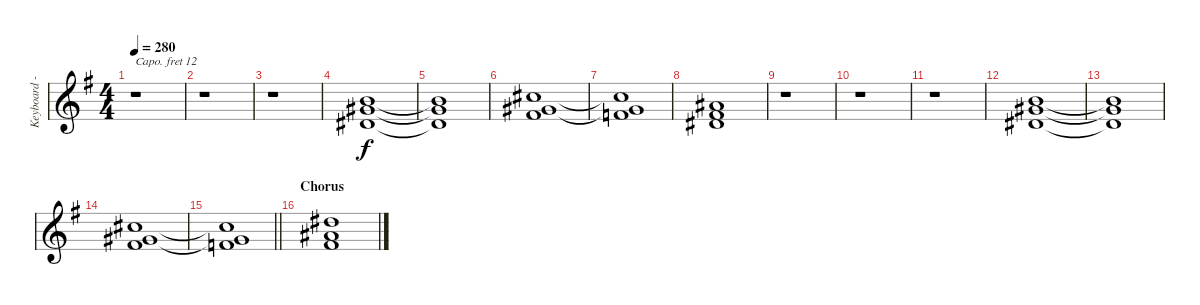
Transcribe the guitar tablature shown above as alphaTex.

\track ("Keyboard - Derek Sherinian" "Keyboard -") {instrument drawbarorgan}
\staff {score}
\capo 12
\tuning (Eb4 Bb3 Gb3 Db3 Ab2 Eb2) {hide}
\ts (4 4)
\tempo 280
\clef g2
\ks eminor
r.1{dy f} |
r.1 |
r.1 |
(1.2 2.3 2.4).1 |
(1.2{t} 2.3{t} 2.4{t}).1 |
(3.2 2.3 5.4).1 |
(3.2{t} 2.3{t} 4.4).1 |
(0.2 0.3 2.4).1 |
r.1 |
r.1 |
r.1 |
(1.2 2.3 2.4).1 |
(1.2{t} 2.3{t} 2.4{t}).1 |
(3.2 2.3 5.4).1 |
\barLineRight lightlight
(3.2{t} 2.3{t} 4.4).1 |
\section ("" "Chorus")
(0.1 0.2 0.3).1
